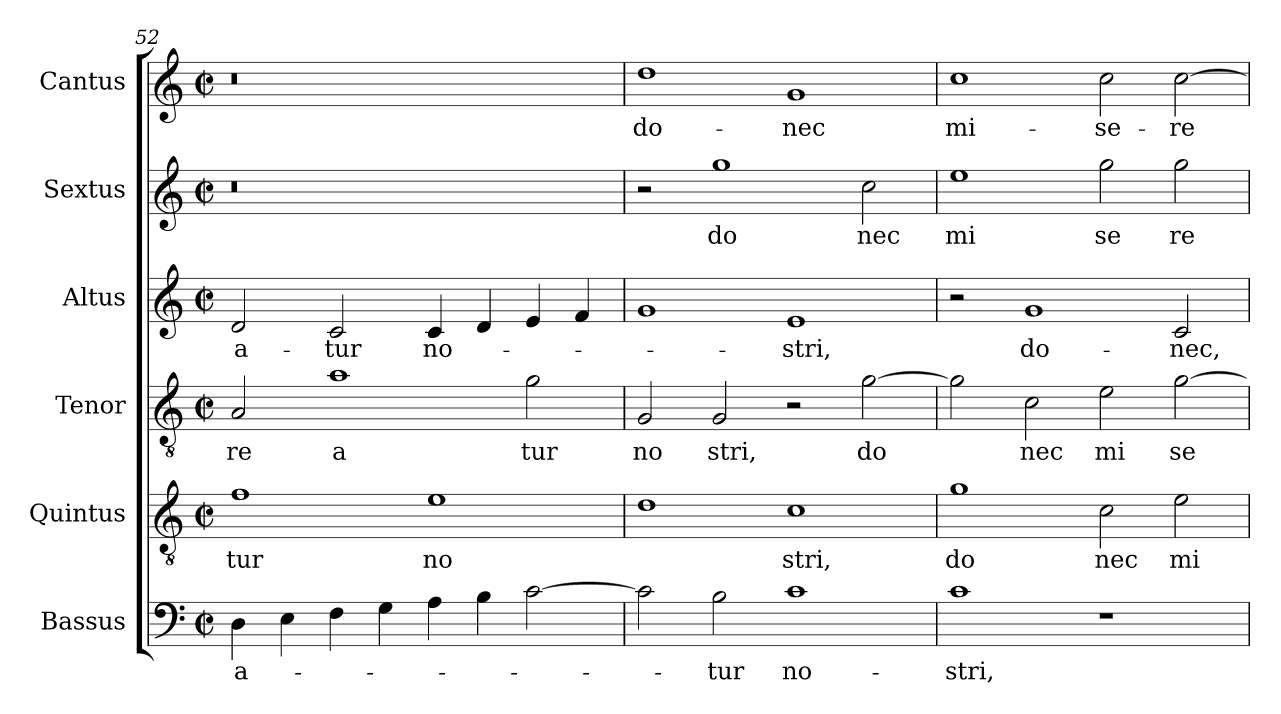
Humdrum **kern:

**kern	**text	**kern	**text	**kern	**text	**kern	**text	**kern	**text	**kern	**text
*part6	*part6	*part5	*part5	*part4	*part4	*part3	*part3	*part2	*part2	*part1	*part1
*staff6	*staff6	*staff5	*staff5	*staff4	*staff4	*staff3	*staff3	*staff2	*staff2	*staff1	*staff1
*I"Bassus	*	*I"Quintus	*	*I"Tenor	*	*I"Altus	*	*I"Sextus	*	*I"Cantus	*
*clefF4	*	*clefGv2	*	*clefGv2	*	*clefG2	*	*clefG2	*	*clefG2	*
*M2/2	*	*M2/2	*	*M2/2	*	*M2/2	*	*M2/2	*	*M2/2	*
*met(c|)	*	*met(c|)	*	*met(c|)	*	*met(c|)	*	*met(c|)	*	*met(c|)	*
=52	=52	=52	=52	=52	=52	=52	=52	=52	=52	=52	=52
!	!LO:LY:b:cj	!	!LO:LY:b:cj	!	!LO:LY:b:cj	!	!LO:LY:b:cj	!	!	!	!
4D\	-a-	1f	tur	2A/	re	2d/	-a-	0r	.	0r	.
4E\	.	.	.	.	.	.	.	.	.	.	.
!	!	!	!	!	!LO:LY:b:cj	!	!LO:LY:b:cj	!	!	!	!
4F\	.	.	.	1a	a	2c/	-tur	.	.	.	.
4G\	.	.	.	.	.	.	.	.	.	.	.
!	!	!	!LO:LY:b:cj	!	!	!	!LO:LY:b:cj	!	!	!	!
4A\	.	1e	no	.	.	4c/	no-	.	.	.	.
4B\	.	.	.	.	.	4d/	.	.	.	.	.
!	!	!	!	!	!LO:LY:b:cj	!	!	!	!	!	!
[>2c\	.	.	.	2g\	tur	4e/	.	.	.	.	.
.	.	.	.	.	.	4f/	.	.	.	.	.
=53	=53	=53	=53	=53	=53	=53	=53	=53	=53	=53	=53
!	!	!	!	!	!LO:LY:b:cj	!	!	!	!	!	!LO:LY:b:cj
2c\]	.	1d	.	2G/	no	1g	.	2r	.	1dd	do-
!	!LO:LY:b:cj	!	!	!	!LO:LY:b:cj	!	!	!	!LO:LY:b:cj	!	!
2B\	-tur	.	.	2G/	stri,	.	.	1gg	do	.	.
!	!LO:LY:b:cj	!	!LO:LY:b:cj	!	!	!	!LO:LY:b:cj	!	!	!	!LO:LY:b:cj
1c	no-	1c	stri,	2r	.	1e	-stri,	.	.	1g	-nec
!	!	!	!	!	!LO:LY:b:cj	!	!	!	!LO:LY:b:cj	!	!
.	.	.	.	[>2g\	do	.	.	2cc\	nec	.	.
=54	=54	=54	=54	=54	=54	=54	=54	=54	=54	=54	=54
!	!LO:LY:b:cj	!	!LO:LY:b:cj	!	!	!	!	!	!LO:LY:b:cj	!	!LO:LY:b:cj
1c	-stri,	1g	do	2g\]	.	2r	.	1ee	mi	1cc	mi-
!	!	!	!	!	!LO:LY:b:cj	!	!LO:LY:b:cj	!	!	!	!
.	.	.	.	2c\	nec	1g	do-	.	.	.	.
!	!	!	!LO:LY:b:cj	!	!LO:LY:b:cj	!	!	!	!LO:LY:b:cj	!	!LO:LY:b:cj
1r	.	2c\	nec	2e\	mi	.	.	2gg\	se	2cc\	-se-
!	!	!	!LO:LY:b:cj	!	!LO:LY:b:cj	!	!LO:LY:b:cj	!	!LO:LY:b:cj	!	!LO:LY:b:cj
.	.	2e\	mi	[>2g\	se	2c/	-nec,	2gg\	re	[>2cc\	-re-
=	=	=	=	=	=	=	=	=	=	=	=
*-	*-	*-	*-	*-	*-	*-	*-	*-	*-	*-	*-
